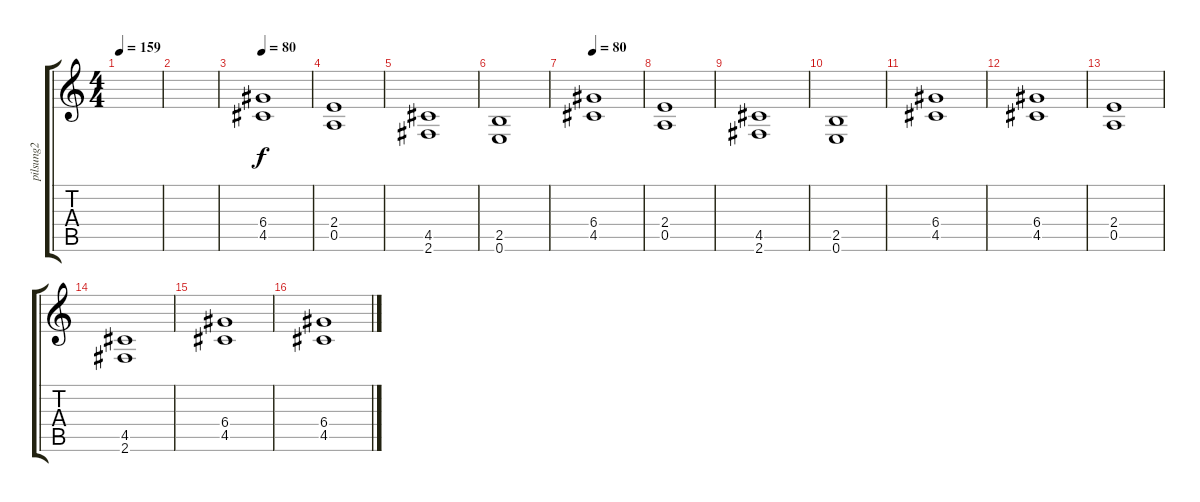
\track ("pilsung2" "pilsung2") {instrument distortionguitar}
\staff {score tabs}
\tuning (E4 B3 G3 D3 A2 E2) {hide}
\ts (4 4)
\tempo 159
\clef g2
\ks c
|
|
\tempo 80
(6.4 4.5).1 |
(2.4 0.5).1 |
(4.5 2.6).1 |
(2.5 0.6).1 |
\tempo 80
(6.4 4.5).1 |
(2.4 0.5).1 |
(4.5 2.6).1 |
(2.5 0.6).1 |
(6.4 4.5).1 |
(6.4 4.5).1 |
(2.4 0.5).1 |
(4.5 2.6).1 |
(6.4 4.5).1 |
(6.4 4.5).1
